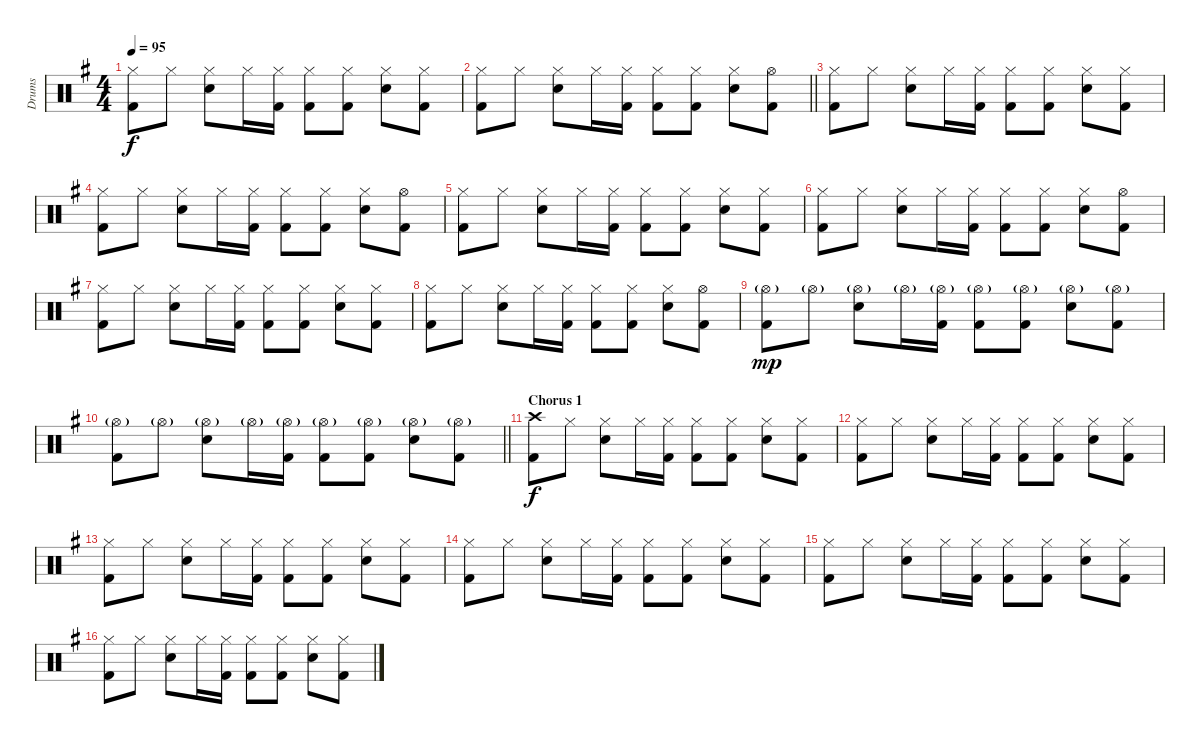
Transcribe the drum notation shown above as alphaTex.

\track ("Drums" "Drums") {instrument percussion}
\staff {score}
\articulation defaults
\ts (4 4)
\tempo 95
\clef neutral
\ks g
("Hi-Hat (closed)" "Kick (hit) 2").8{dy f} "Hi-Hat (closed)".8 ("Hi-Hat (closed)" "Electric Snare (hit)").8 "Hi-Hat (closed)".16 ("Hi-Hat (closed)" "Kick (hit) 2").16 ("Hi-Hat (closed)" "Kick (hit) 2").8 ("Hi-Hat (closed)" "Kick (hit) 2").8 ("Hi-Hat (closed)" "Electric Snare (hit)").8 ("Hi-Hat (closed)" "Kick (hit) 2").8 |
\barLineRight lightlight
("Hi-Hat (closed)" "Kick (hit) 2").8 "Hi-Hat (closed)".8 ("Hi-Hat (closed)" "Electric Snare (hit)").8 "Hi-Hat (closed)".16 ("Hi-Hat (closed)" "Kick (hit) 2").16 ("Hi-Hat (closed)" "Kick (hit) 2").8 ("Hi-Hat (closed)" "Kick (hit) 2").8 ("Hi-Hat (closed)" "Electric Snare (hit)").8 ("Hi-Hat (open)" "Kick (hit) 2").8 |
("Hi-Hat (closed)" "Kick (hit) 2").8 "Hi-Hat (closed)".8 ("Hi-Hat (closed)" "Electric Snare (hit)").8 "Hi-Hat (closed)".16 ("Hi-Hat (closed)" "Kick (hit) 2").16 ("Hi-Hat (closed)" "Kick (hit) 2").8 ("Hi-Hat (closed)" "Kick (hit) 2").8 ("Hi-Hat (closed)" "Electric Snare (hit)").8 ("Hi-Hat (closed)" "Kick (hit) 2").8 |
("Hi-Hat (closed)" "Kick (hit) 2").8 "Hi-Hat (closed)".8 ("Hi-Hat (closed)" "Electric Snare (hit)").8 "Hi-Hat (closed)".16 ("Hi-Hat (closed)" "Kick (hit) 2").16 ("Hi-Hat (closed)" "Kick (hit) 2").8 ("Hi-Hat (closed)" "Kick (hit) 2").8 ("Hi-Hat (closed)" "Electric Snare (hit)").8 ("Hi-Hat (open)" "Kick (hit) 2").8 |
("Hi-Hat (closed)" "Kick (hit) 2").8 "Hi-Hat (closed)".8 ("Hi-Hat (closed)" "Electric Snare (hit)").8 "Hi-Hat (closed)".16 ("Hi-Hat (closed)" "Kick (hit) 2").16 ("Hi-Hat (closed)" "Kick (hit) 2").8 ("Hi-Hat (closed)" "Kick (hit) 2").8 ("Hi-Hat (closed)" "Electric Snare (hit)").8 ("Hi-Hat (closed)" "Kick (hit) 2").8 |
("Hi-Hat (closed)" "Kick (hit) 2").8 "Hi-Hat (closed)".8 ("Hi-Hat (closed)" "Electric Snare (hit)").8 "Hi-Hat (closed)".16 ("Hi-Hat (closed)" "Kick (hit) 2").16 ("Hi-Hat (closed)" "Kick (hit) 2").8 ("Hi-Hat (closed)" "Kick (hit) 2").8 ("Hi-Hat (closed)" "Electric Snare (hit)").8 ("Hi-Hat (open)" "Kick (hit) 2").8 |
("Hi-Hat (closed)" "Kick (hit) 2").8 "Hi-Hat (closed)".8 ("Hi-Hat (closed)" "Electric Snare (hit)").8 "Hi-Hat (closed)".16 ("Hi-Hat (closed)" "Kick (hit) 2").16 ("Hi-Hat (closed)" "Kick (hit) 2").8 ("Hi-Hat (closed)" "Kick (hit) 2").8 ("Hi-Hat (closed)" "Electric Snare (hit)").8 ("Hi-Hat (closed)" "Kick (hit) 2").8 |
("Hi-Hat (closed)" "Kick (hit) 2").8 "Hi-Hat (closed)".8 ("Hi-Hat (closed)" "Electric Snare (hit)").8 "Hi-Hat (closed)".16 ("Hi-Hat (closed)" "Kick (hit) 2").16 ("Hi-Hat (closed)" "Kick (hit) 2").8 ("Hi-Hat (closed)" "Kick (hit) 2").8 ("Hi-Hat (closed)" "Electric Snare (hit)").8 ("Hi-Hat (open)" "Kick (hit) 2").8 |
("Hi-Hat (open)"{g} "Kick (hit) 2").8{dy mp} "Hi-Hat (open)"{g}.8 ("Hi-Hat (open)"{g} "Electric Snare (hit)").8 "Hi-Hat (open)"{g}.16 ("Hi-Hat (open)"{g} "Kick (hit) 2").16 ("Hi-Hat (open)"{g} "Kick (hit) 2").8 ("Hi-Hat (open)"{g} "Kick (hit) 2").8 ("Hi-Hat (open)"{g} "Electric Snare (hit)").8 ("Hi-Hat (open)"{g} "Kick (hit) 2").8 |
\barLineRight lightlight
("Hi-Hat (open)"{g} "Kick (hit) 2").8 "Hi-Hat (open)"{g}.8 ("Hi-Hat (open)"{g} "Electric Snare (hit)").8 "Hi-Hat (open)"{g}.16 ("Hi-Hat (open)"{g} "Kick (hit) 2").16 ("Hi-Hat (open)"{g} "Kick (hit) 2").8 ("Hi-Hat (open)"{g} "Kick (hit) 2").8 ("Hi-Hat (open)"{g} "Electric Snare (hit)").8 ("Hi-Hat (open)"{g} "Kick (hit) 2").8 |
\section ("" "Chorus 1")
("Crash high (hit)" "Kick (hit) 2").8{dy f} "Hi-Hat (closed)".8 ("Hi-Hat (closed)" "Electric Snare (hit)").8 "Hi-Hat (closed)".16 ("Hi-Hat (closed)" "Kick (hit) 2").16 ("Hi-Hat (closed)" "Kick (hit) 2").8 ("Hi-Hat (closed)" "Kick (hit) 2").8 ("Hi-Hat (closed)" "Electric Snare (hit)").8 ("Hi-Hat (closed)" "Kick (hit) 2").8 |
("Hi-Hat (closed)" "Kick (hit) 2").8 "Hi-Hat (closed)".8 ("Hi-Hat (closed)" "Electric Snare (hit)").8 "Hi-Hat (closed)".16 ("Hi-Hat (closed)" "Kick (hit) 2").16 ("Hi-Hat (closed)" "Kick (hit) 2").8 ("Hi-Hat (closed)" "Kick (hit) 2").8 ("Hi-Hat (closed)" "Electric Snare (hit)").8 ("Hi-Hat (closed)" "Kick (hit) 2").8 |
("Hi-Hat (closed)" "Kick (hit) 2").8 "Hi-Hat (closed)".8 ("Hi-Hat (closed)" "Electric Snare (hit)").8 "Hi-Hat (closed)".16 ("Hi-Hat (closed)" "Kick (hit) 2").16 ("Hi-Hat (closed)" "Kick (hit) 2").8 ("Hi-Hat (closed)" "Kick (hit) 2").8 ("Hi-Hat (closed)" "Electric Snare (hit)").8 ("Hi-Hat (closed)" "Kick (hit) 2").8 |
("Hi-Hat (closed)" "Kick (hit) 2").8 "Hi-Hat (closed)".8 ("Hi-Hat (closed)" "Electric Snare (hit)").8 "Hi-Hat (closed)".16 ("Hi-Hat (closed)" "Kick (hit) 2").16 ("Hi-Hat (closed)" "Kick (hit) 2").8 ("Hi-Hat (closed)" "Kick (hit) 2").8 ("Hi-Hat (closed)" "Electric Snare (hit)").8 ("Hi-Hat (closed)" "Kick (hit) 2").8 |
("Hi-Hat (closed)" "Kick (hit) 2").8 "Hi-Hat (closed)".8 ("Hi-Hat (closed)" "Electric Snare (hit)").8 "Hi-Hat (closed)".16 ("Hi-Hat (closed)" "Kick (hit) 2").16 ("Hi-Hat (closed)" "Kick (hit) 2").8 ("Hi-Hat (closed)" "Kick (hit) 2").8 ("Hi-Hat (closed)" "Electric Snare (hit)").8 ("Hi-Hat (closed)" "Kick (hit) 2").8 |
("Hi-Hat (closed)" "Kick (hit) 2").8 "Hi-Hat (closed)".8 ("Hi-Hat (closed)" "Electric Snare (hit)").8 "Hi-Hat (closed)".16 ("Hi-Hat (closed)" "Kick (hit) 2").16 ("Hi-Hat (closed)" "Kick (hit) 2").8 ("Hi-Hat (closed)" "Kick (hit) 2").8 ("Hi-Hat (closed)" "Electric Snare (hit)").8 ("Hi-Hat (closed)" "Kick (hit) 2").8
